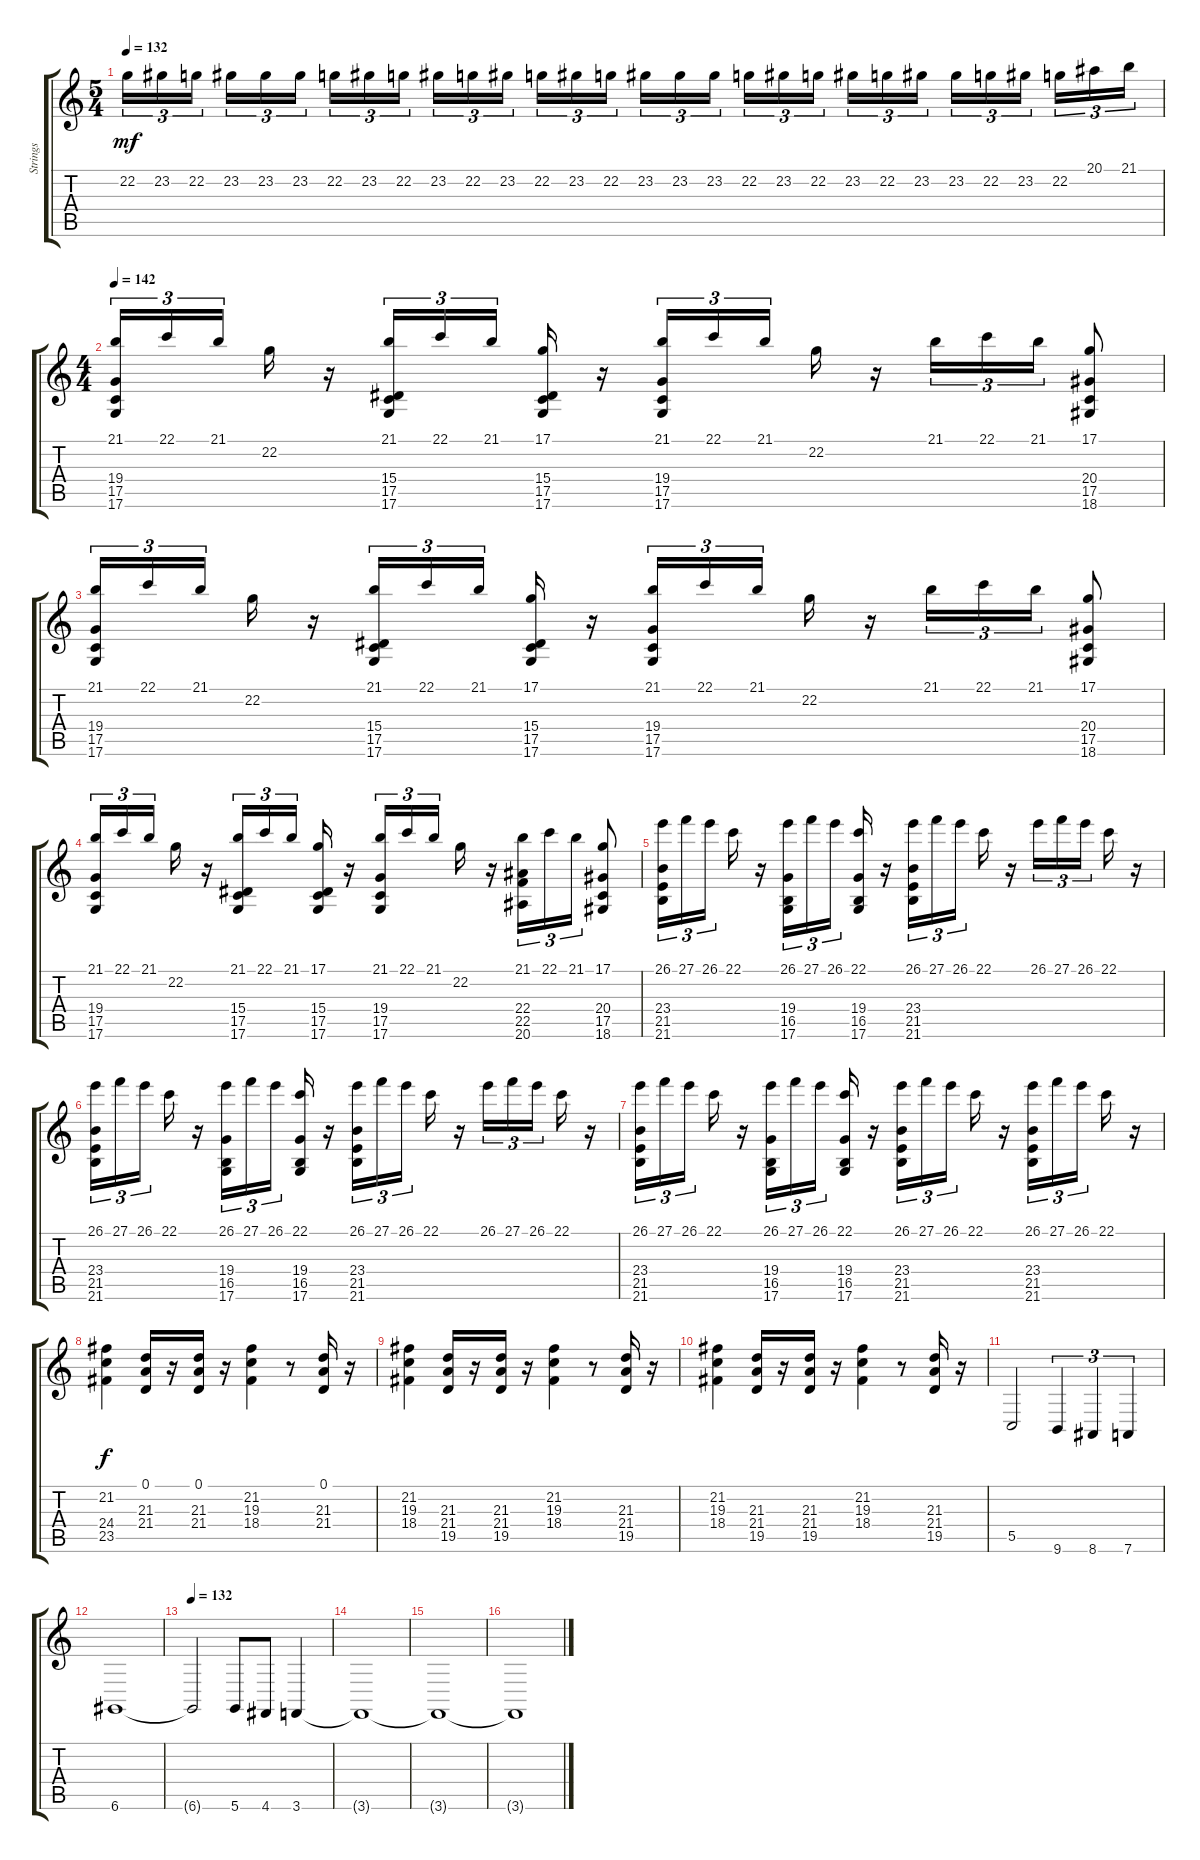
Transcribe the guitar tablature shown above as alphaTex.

\track ("Strings" "Strings") {instrument stringensemble1}
\staff {score tabs}
\tuning (D4 A3 F3 C3 G2 D2) {hide}
\ts (5 4)
\tempo 132
\clef g2
\ks c
22.2.16{tu (3 2) dy mf} 23.2.16{tu (3 2)} 22.2.16{tu (3 2)} 23.2.16{tu (3 2)} 23.2.16{tu (3 2)} 23.2.16{tu (3 2)} 22.2.16{tu (3 2)} 23.2.16{tu (3 2)} 22.2.16{tu (3 2)} 23.2.16{tu (3 2)} 22.2.16{tu (3 2)} 23.2.16{tu (3 2)} 22.2.16{tu (3 2)} 23.2.16{tu (3 2)} 22.2.16{tu (3 2)} 23.2.16{tu (3 2)} 23.2.16{tu (3 2)} 23.2.16{tu (3 2)} 22.2.16{tu (3 2)} 23.2.16{tu (3 2)} 22.2.16{tu (3 2)} 23.2.16{tu (3 2)} 22.2.16{tu (3 2)} 23.2.16{tu (3 2)} 23.2.16{tu (3 2)} 22.2.16{tu (3 2)} 23.2.16{tu (3 2)} 22.2.16{tu (3 2)} 20.1.16{tu (3 2)} 21.1.16{tu (3 2)} |
\ts (4 4)
\tempo 142
(21.1 19.4 17.5 17.6).16{tu (3 2)} 22.1.16{tu (3 2)} 21.1.16{tu (3 2)} 22.2.16 r.16 (21.1 15.4 17.5 17.6).16{tu (3 2)} 22.1.16{tu (3 2)} 21.1.16{tu (3 2)} (17.1 15.4 17.5 17.6).16 r.16 (21.1 19.4 17.5 17.6).16{tu (3 2)} 22.1.16{tu (3 2)} 21.1.16{tu (3 2)} 22.2.16 r.16 21.1.16{tu (3 2)} 22.1.16{tu (3 2)} 21.1.16{tu (3 2)} (17.1 20.4 17.5 18.6).8 |
(21.1 19.4 17.5 17.6).16{tu (3 2)} 22.1.16{tu (3 2)} 21.1.16{tu (3 2)} 22.2.16 r.16 (21.1 15.4 17.5 17.6).16{tu (3 2)} 22.1.16{tu (3 2)} 21.1.16{tu (3 2)} (17.1 15.4 17.5 17.6).16 r.16 (21.1 19.4 17.5 17.6).16{tu (3 2)} 22.1.16{tu (3 2)} 21.1.16{tu (3 2)} 22.2.16 r.16 21.1.16{tu (3 2)} 22.1.16{tu (3 2)} 21.1.16{tu (3 2)} (17.1 20.4 17.5 18.6).8 |
(21.1 19.4 17.5 17.6).16{tu (3 2)} 22.1.16{tu (3 2)} 21.1.16{tu (3 2)} 22.2.16 r.16 (21.1 15.4 17.5 17.6).16{tu (3 2)} 22.1.16{tu (3 2)} 21.1.16{tu (3 2)} (17.1 15.4 17.5 17.6).16 r.16 (21.1 19.4 17.5 17.6).16{tu (3 2)} 22.1.16{tu (3 2)} 21.1.16{tu (3 2)} 22.2.16 r.16 (21.1 22.4 22.5 20.6).16{tu (3 2)} 22.1.16{tu (3 2)} 21.1.16{tu (3 2)} (17.1 20.4 17.5 18.6).8 |
(26.1 23.4 21.5 21.6).16{tu (3 2)} 27.1.16{tu (3 2)} 26.1.16{tu (3 2)} 22.1.16 r.16 (26.1 19.4 16.5 17.6).16{tu (3 2)} 27.1.16{tu (3 2)} 26.1.16{tu (3 2)} (22.1 19.4 16.5 17.6).16 r.16 (26.1 23.4 21.5 21.6).16{tu (3 2)} 27.1.16{tu (3 2)} 26.1.16{tu (3 2)} 22.1.16 r.16 26.1.16{tu (3 2)} 27.1.16{tu (3 2)} 26.1.16{tu (3 2)} 22.1.16 r.16 |
(26.1 23.4 21.5 21.6).16{tu (3 2)} 27.1.16{tu (3 2)} 26.1.16{tu (3 2)} 22.1.16 r.16 (26.1 19.4 16.5 17.6).16{tu (3 2)} 27.1.16{tu (3 2)} 26.1.16{tu (3 2)} (22.1 19.4 16.5 17.6).16 r.16 (26.1 23.4 21.5 21.6).16{tu (3 2)} 27.1.16{tu (3 2)} 26.1.16{tu (3 2)} 22.1.16 r.16 26.1.16{tu (3 2)} 27.1.16{tu (3 2)} 26.1.16{tu (3 2)} 22.1.16 r.16 |
(26.1 23.4 21.5 21.6).16{tu (3 2)} 27.1.16{tu (3 2)} 26.1.16{tu (3 2)} 22.1.16 r.16 (26.1 19.4 16.5 17.6).16{tu (3 2)} 27.1.16{tu (3 2)} 26.1.16{tu (3 2)} (22.1 19.4 16.5 17.6).16 r.16 (26.1 23.4 21.5 21.6).16{tu (3 2)} 27.1.16{tu (3 2)} 26.1.16{tu (3 2)} 22.1.16 r.16 (26.1 23.4 21.5 21.6).16{tu (3 2)} 27.1.16{tu (3 2)} 26.1.16{tu (3 2)} 22.1.16 r.16 |
(21.2 24.4 23.5).4{dy f} (0.1 21.3 21.4).16 r.16 (0.1 21.3 21.4).16 r.16 (21.2 19.3 18.4).4 r.8 (0.1 21.3 21.4).16 r.16 |
(21.2 19.3 18.4).4 (21.3 21.4 19.5).16 r.16 (21.3 21.4 19.5).16 r.16 (21.2 19.3 18.4).4 r.8 (21.3 21.4 19.5).16 r.16 |
(21.2 19.3 18.4).4 (21.3 21.4 19.5).16 r.16 (21.3 21.4 19.5).16 r.16 (21.2 19.3 18.4).4 r.8 (21.3 21.4 19.5).16 r.16 |
5.5.2 9.6.4{tu (3 2)} 8.6.4{tu (3 2)} 7.6.4{tu (3 2)} |
6.6.1 |
\tempo 132
6.6{t}.2 5.6.8 4.6.8 3.6.4 |
3.6{t}.1 |
3.6{t}.1 |
3.6{t}.1
